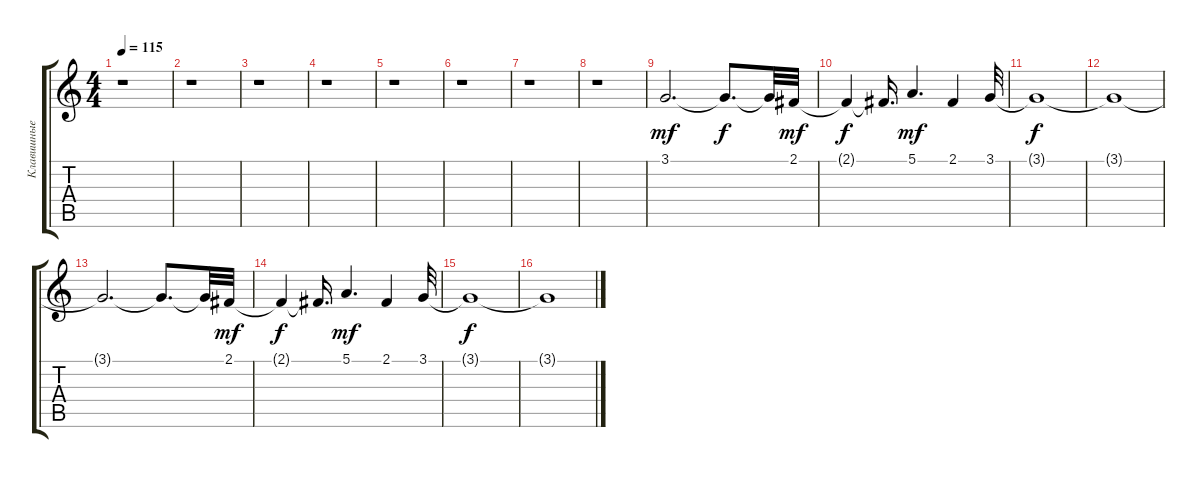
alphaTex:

\track ("Клавишные" "Клавишные") {instrument stringensemble2}
\staff {score tabs}
\tuning (E4 B3 G3 D3 A2 E2) {hide}
\ts (4 4)
\tempo 115
\clef g2
\ks c
r.1{dy mf} |
r.1 |
r.1 |
r.1 |
r.1 |
r.1 |
r.1 |
r.1 |
3.1.2{d} 3.1{t}.8{d dy f} 3.1{t}.32 2.1.32{dy mf} |
2.1{t}.4{dy f} 2.1{t}.16{d} 5.1.4{d dy mf} 2.1.4 3.1.32 |
3.1{t}.1{dy f} |
3.1{t}.1 |
3.1{t}.2{d} 3.1{t}.8{d} 3.1{t}.32 2.1.32{dy mf} |
2.1{t}.4{dy f} 2.1{t}.16{d} 5.1.4{d dy mf} 2.1.4 3.1.32 |
3.1{t}.1{dy f} |
3.1{t}.1
